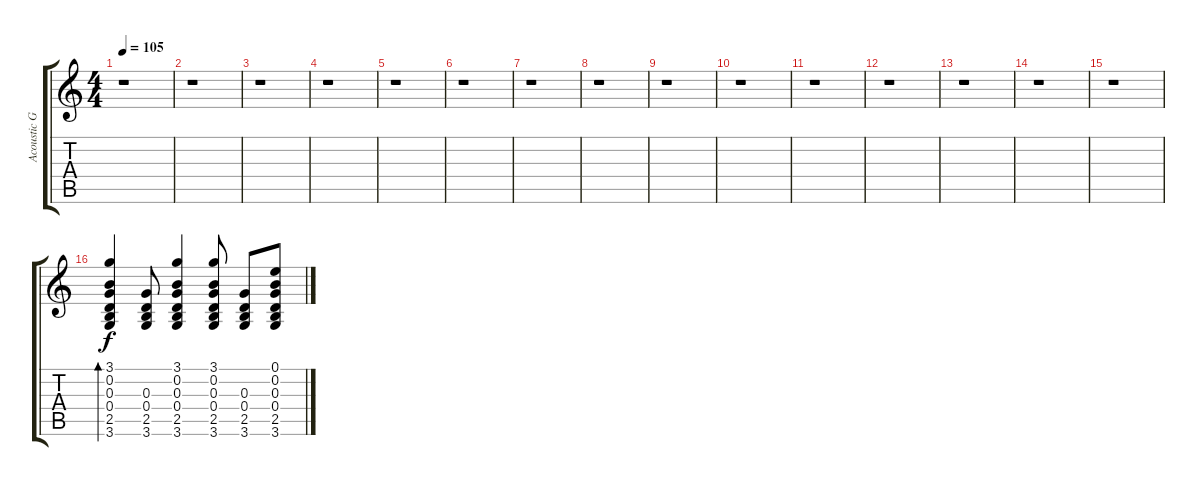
\track ("Acoustic Guitar" "Acoustic G") {instrument acousticguitarsteel}
\staff {score tabs}
\tuning (E4 B3 G3 D3 A2 E2) {hide}
\ts (4 4)
\tempo 105
\clef g2
\ks c
r.1{dy f} |
r.1 |
r.1 |
r.1 |
r.1 |
r.1 |
r.1 |
r.1 |
r.1 |
r.1 |
r.1 |
r.1 |
r.1 |
r.1 |
r.1 |
(3.1 0.2 0.3 0.4 2.5 3.6).4{bd 120} (0.3 0.4 2.5 3.6).8 (3.1 0.2 0.3 0.4 2.5 3.6).4 (3.1 0.2 0.3 0.4 2.5 3.6).8 (0.3 0.4 2.5 3.6).8 (0.1 0.2 0.3 0.4 2.5 3.6).8
